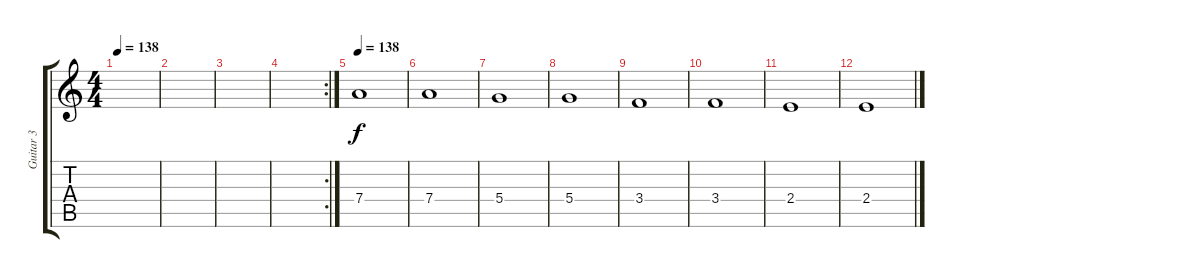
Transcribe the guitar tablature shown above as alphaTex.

\track ("Guitar 3" "Guitar 3") {instrument distortionguitar}
\staff {score tabs}
\tuning (E4 B3 G3 D3 A2 E2) {hide}
\ts (4 4)
\tempo 138
\clef g2
\ks c
|
|
|
\rc 2
|
\tempo 138
7.4.1 |
7.4.1 |
5.4.1 |
5.4.1 |
3.4.1 |
3.4.1 |
2.4.1 |
2.4.1
